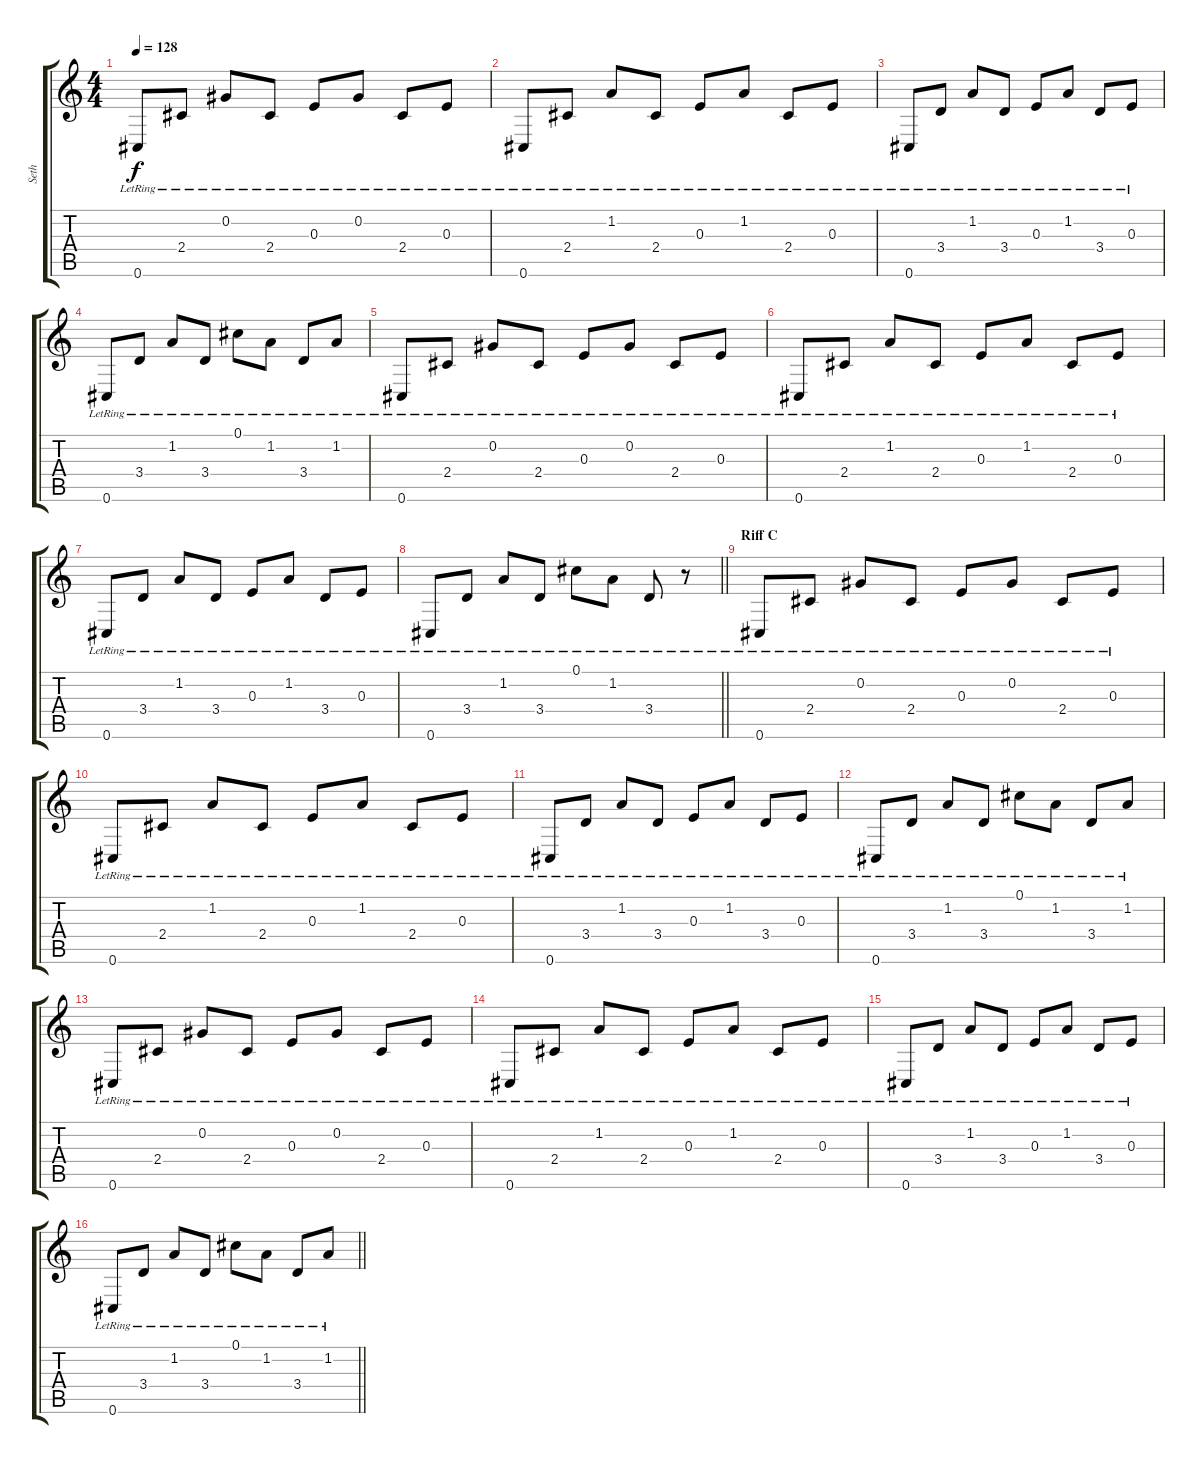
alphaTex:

\track ("Seth " "Seth ") {instrument overdrivenguitar}
\staff {score tabs}
\tuning (Db4 Ab3 E3 B2 Gb2 Db2) {hide}
\ts (4 4)
\tempo 128
\clef g2
\ks c
0.6{lr}.8{dy f} 2.4{lr}.8 0.2{lr}.8 2.4{lr}.8 0.3{lr}.8 0.2{lr}.8 2.4{lr}.8 0.3{lr}.8 |
0.6{lr}.8 2.4{lr}.8 1.2{lr}.8 2.4{lr}.8 0.3{lr}.8 1.2{lr}.8 2.4{lr}.8 0.3{lr}.8 |
0.6{lr}.8 3.4{lr}.8 1.2{lr}.8 3.4{lr}.8 0.3{lr}.8 1.2{lr}.8 3.4{lr}.8 0.3{lr}.8 |
0.6{lr}.8 3.4{lr}.8 1.2{lr}.8 3.4{lr}.8 0.1{lr}.8 1.2{lr}.8 3.4{lr}.8 1.2{lr}.8 |
0.6{lr}.8 2.4{lr}.8 0.2{lr}.8 2.4{lr}.8 0.3{lr}.8 0.2{lr}.8 2.4{lr}.8 0.3{lr}.8 |
0.6{lr}.8 2.4{lr}.8 1.2{lr}.8 2.4{lr}.8 0.3{lr}.8 1.2{lr}.8 2.4{lr}.8 0.3{lr}.8 |
0.6{lr}.8 3.4{lr}.8 1.2{lr}.8 3.4{lr}.8 0.3{lr}.8 1.2{lr}.8 3.4{lr}.8 0.3{lr}.8 |
\barLineRight lightlight
0.6{lr}.8 3.4{lr}.8 1.2{lr}.8 3.4{lr}.8 0.1{lr}.8 1.2{lr}.8 3.4{lr}.8 r.8 |
\section ("" "Riff C")
0.6{lr}.8{instrument overdrivenguitar} 2.4{lr}.8 0.2{lr}.8 2.4{lr}.8 0.3{lr}.8 0.2{lr}.8 2.4{lr}.8 0.3{lr}.8 |
0.6{lr}.8 2.4{lr}.8 1.2{lr}.8 2.4{lr}.8 0.3{lr}.8 1.2{lr}.8 2.4{lr}.8 0.3{lr}.8 |
0.6{lr}.8 3.4{lr}.8 1.2{lr}.8 3.4{lr}.8 0.3{lr}.8 1.2{lr}.8 3.4{lr}.8 0.3{lr}.8 |
0.6{lr}.8 3.4{lr}.8 1.2{lr}.8 3.4{lr}.8 0.1{lr}.8 1.2{lr}.8 3.4{lr}.8 1.2{lr}.8 |
0.6{lr}.8 2.4{lr}.8 0.2{lr}.8 2.4{lr}.8 0.3{lr}.8 0.2{lr}.8 2.4{lr}.8 0.3{lr}.8 |
0.6{lr}.8 2.4{lr}.8 1.2{lr}.8 2.4{lr}.8 0.3{lr}.8 1.2{lr}.8 2.4{lr}.8 0.3{lr}.8 |
0.6{lr}.8 3.4{lr}.8 1.2{lr}.8 3.4{lr}.8 0.3{lr}.8 1.2{lr}.8 3.4{lr}.8 0.3{lr}.8 |
\barLineRight lightlight
0.6{lr}.8 3.4{lr}.8 1.2{lr}.8 3.4{lr}.8 0.1{lr}.8 1.2{lr}.8 3.4{lr}.8 1.2{lr}.8
